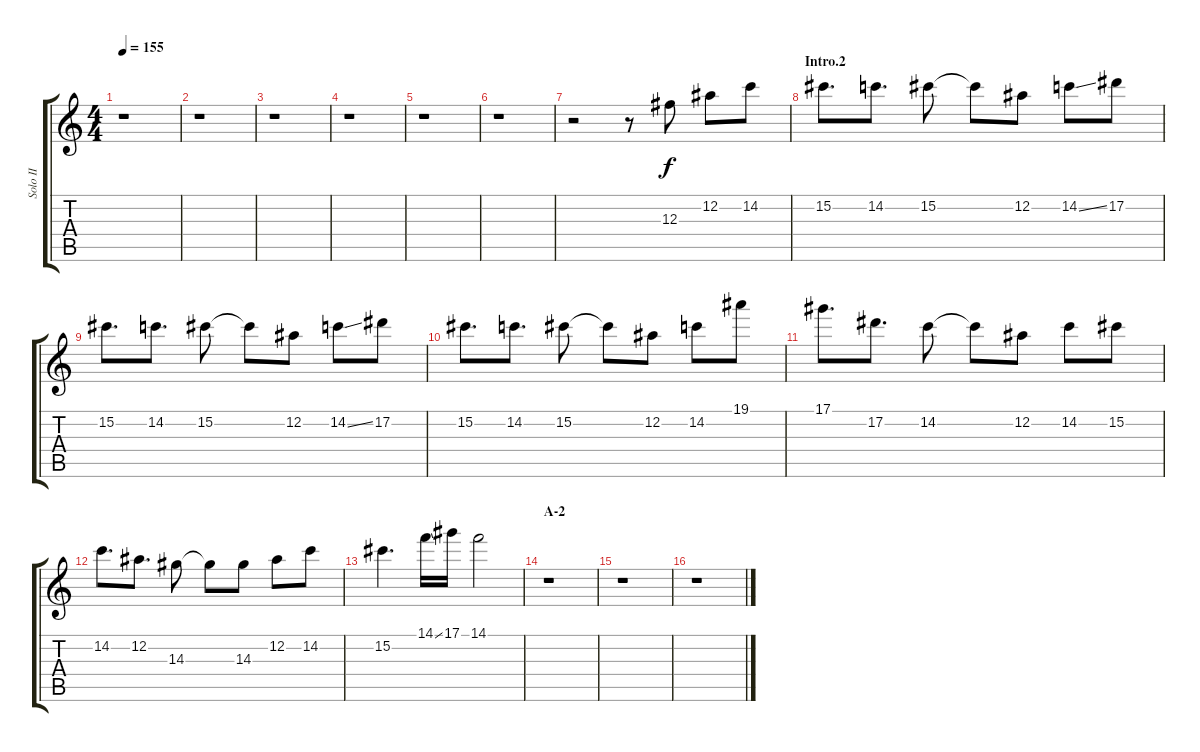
\track ("Solo II" "Solo II") {instrument distortionguitar}
\staff {score tabs}
\tuning (Eb4 Bb3 Gb3 Db3 Ab2 Eb2) {hide}
\ts (4 4)
\tempo 155
\clef g2
\ks c
r.1{dy f} |
r.1 |
r.1 |
r.1 |
r.1 |
r.1 |
r.2 r.8 12.3.8 12.2.8 14.2.8 |
\section ("" "Intro.2")
15.2.8{d} 14.2.8{d} 15.2.8 15.2{t}.8 12.2.8 14.2{ss}.8 17.2.8 |
15.2.8{d} 14.2.8{d} 15.2.8 15.2{t}.8 12.2.8 14.2{ss}.8 17.2.8 |
15.2.8{d} 14.2.8{d} 15.2.8 15.2{t}.8 12.2.8 14.2.8 19.1.8 |
17.1.8{d} 17.2.8{d} 14.2.8 14.2{t}.8 12.2.8 14.2.8 15.2.8 |
14.2.8{d} 12.2.8{d} 14.3.8 14.3{t}.8 14.3.8 12.2.8 14.2.8 |
15.2.4{d} 14.1{ss}.16 17.1.16 14.1.2 |
\section ("" "A-2")
r.1 |
r.1 |
r.1
